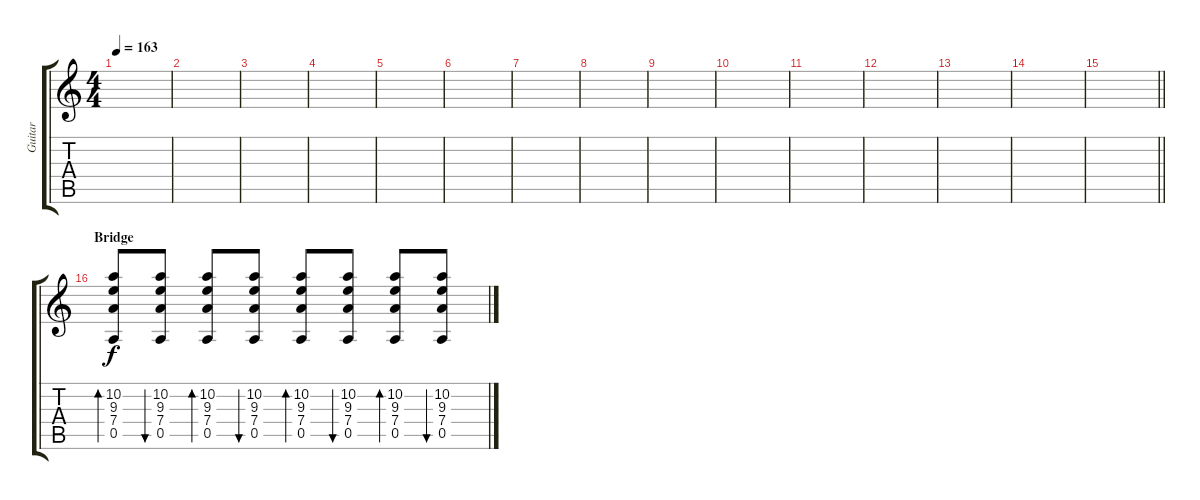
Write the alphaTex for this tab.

\track ("Guitar" "Guitar") {instrument acousticguitarsteel}
\staff {score tabs}
\tuning (E4 B3 G3 D3 A2 E2) {hide}
\ts (4 4)
\tempo 163
\clef g2
\ks c
|
|
|
|
|
|
|
|
|
|
|
|
|
|
\barLineRight lightlight
|
\section ("" "Bridge")
(10.2 9.3 7.4 0.5).8{bd 60} (10.2 9.3 7.4 0.5).8{bu 60} (10.2 9.3 7.4 0.5).8{bd 60} (10.2 9.3 7.4 0.5).8{bu 60} (10.2 9.3 7.4 0.5).8{bd 60} (10.2 9.3 7.4 0.5).8{bu 60} (10.2 9.3 7.4 0.5).8{bd 60} (10.2 9.3 7.4 0.5).8{bu 60}
